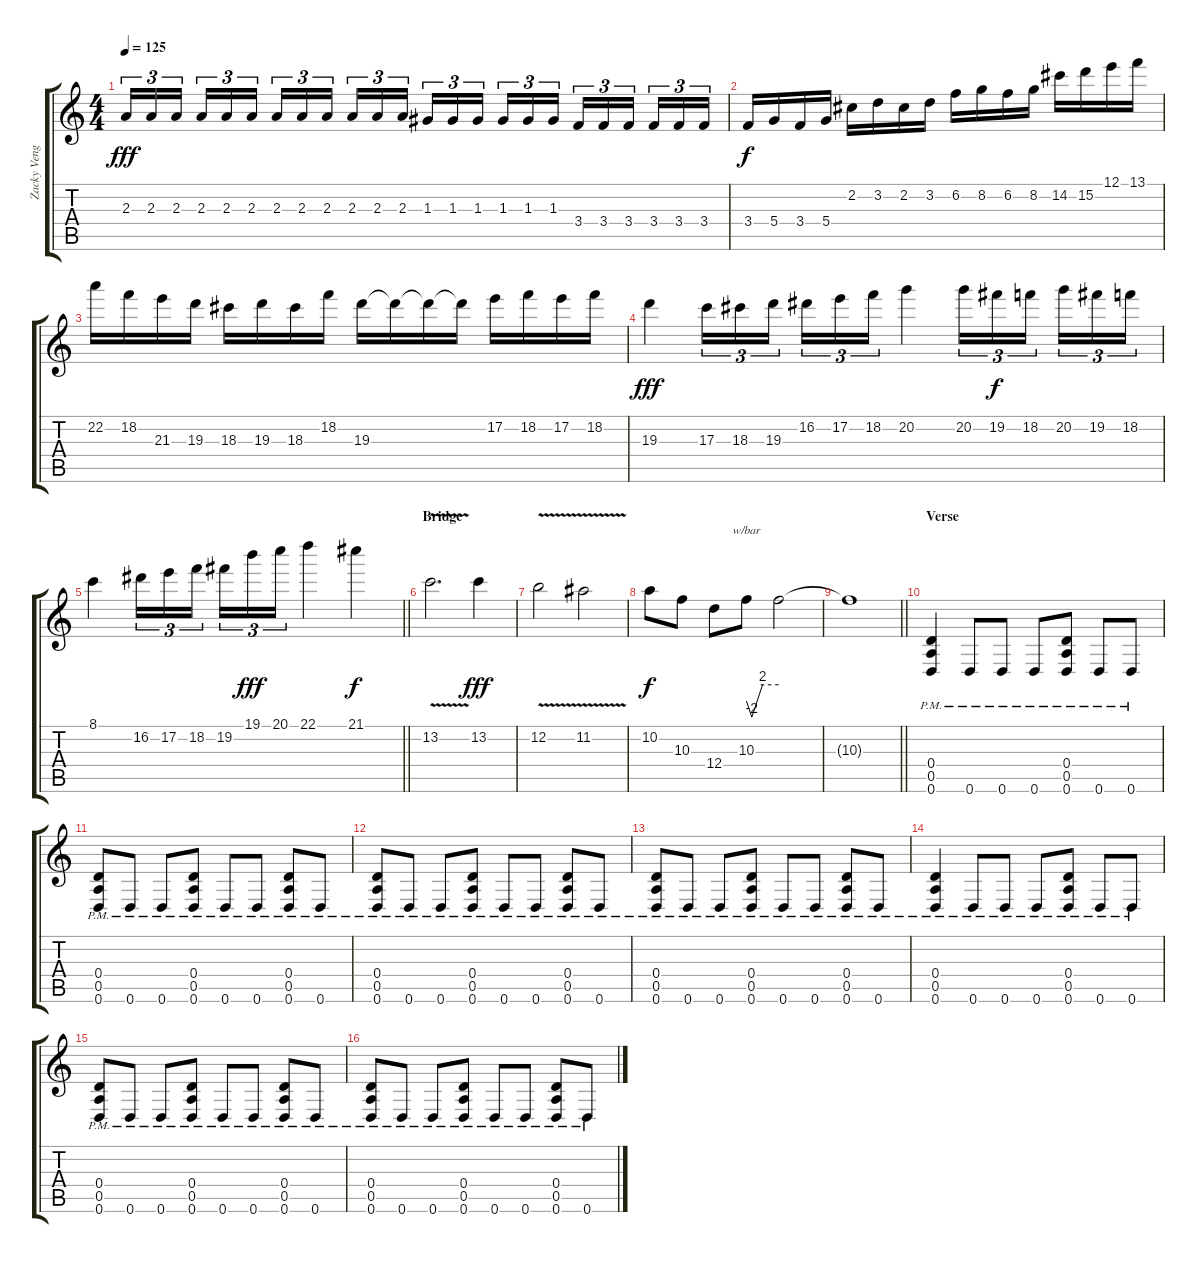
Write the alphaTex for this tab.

\track ("Zacky Vengeance" "Zacky Veng") {instrument distortionguitar}
\staff {score tabs}
\tuning (E4 B3 G3 D3 A2 D2) {hide}
\ts (4 4)
\tempo 125
\clef g2
\ks c
2.3.16{tu (3 2) dy fff} 2.3.16{tu (3 2)} 2.3.16{tu (3 2) beam splitsecondary} 2.3.16{tu (3 2)} 2.3.16{tu (3 2)} 2.3.16{tu (3 2)} 2.3.16{tu (3 2)} 2.3.16{tu (3 2)} 2.3.16{tu (3 2) beam splitsecondary} 2.3.16{tu (3 2)} 2.3.16{tu (3 2)} 2.3.16{tu (3 2)} 1.3.16{tu (3 2)} 1.3.16{tu (3 2)} 1.3.16{tu (3 2) beam splitsecondary} 1.3.16{tu (3 2)} 1.3.16{tu (3 2)} 1.3.16{tu (3 2)} 3.4.16{tu (3 2)} 3.4.16{tu (3 2)} 3.4.16{tu (3 2) beam splitsecondary} 3.4.16{tu (3 2)} 3.4.16{tu (3 2)} 3.4.16{tu (3 2)} |
3.4.16{dy f} 5.4.16 3.4.16 5.4.16 2.2.16 3.2.16 2.2.16 3.2.16 6.2.16 8.2.16 6.2.16 8.2.16 14.2.16 15.2.16 12.1.16 13.1.16 |
22.2.16 18.2.16 21.3.16 19.3.16 18.3.16 19.3.16 18.3.16 18.2.16 19.3.16 19.3{t}.16 19.3{t}.16 19.3{t}.16 17.2.16 18.2.16 17.2.16 18.2.16 |
19.3.4{dy fff} 17.3.16{tu (3 2)} 18.3.16{tu (3 2)} 19.3.16{tu (3 2) beam splitsecondary} 16.2.16{tu (3 2)} 17.2.16{tu (3 2)} 18.2.16{tu (3 2)} 20.2.4 20.2.16{tu (3 2)} 19.2.16{tu (3 2) dy f} 18.2.16{tu (3 2) beam splitsecondary} 20.2.16{tu (3 2)} 19.2.16{tu (3 2)} 18.2.16{tu (3 2)} |
\barLineRight lightlight
8.1.4 16.2.16{tu (3 2)} 17.2.16{tu (3 2)} 18.2.16{tu (3 2) beam splitsecondary} 19.2.16{tu (3 2)} 19.1.16{tu (3 2) dy fff} 20.1.16{tu (3 2)} 22.1.4 21.1.4{dy f} |
\section ("" "Bridge")
13.2{v}.2{d} 13.2.4{dy fff} |
12.2{v}.2 11.2{v}.2 |
10.2.8{dy f} 10.3.8 12.4.8 10.3.8{tbe (custom default 0 0 10 -8 30 8 60 8)} 10.3{t}.2 |
\barLineRight lightlight
10.3{t}.1 |
\section ("" "Verse")
(0.4 0.5 0.6{pm}).4 0.6{pm}.8 0.6{pm}.8 0.6{pm}.8 (0.4 0.5 0.6{pm}).8 0.6{pm}.8 0.6{pm}.8 |
(0.4 0.5 0.6{pm}).8 0.6{pm}.8 0.6{pm}.8 (0.4 0.5 0.6{pm}).8 0.6{pm}.8 0.6{pm}.8 (0.4 0.5 0.6{pm}).8 0.6{pm}.8 |
(0.4 0.5 0.6{pm}).8 0.6{pm}.8 0.6{pm}.8 (0.4 0.5 0.6{pm}).8 0.6{pm}.8 0.6{pm}.8 (0.4 0.5 0.6{pm}).8 0.6{pm}.8 |
(0.4 0.5 0.6{pm}).8 0.6{pm}.8 0.6{pm}.8 (0.4 0.5 0.6{pm}).8 0.6{pm}.8 0.6{pm}.8 (0.4 0.5 0.6{pm}).8 0.6{pm}.8 |
(0.4 0.5 0.6{pm}).4 0.6{pm}.8 0.6{pm}.8 0.6{pm}.8 (0.4 0.5 0.6{pm}).8 0.6{pm}.8 0.6{pm}.8 |
(0.4 0.5 0.6{pm}).8 0.6{pm}.8 0.6{pm}.8 (0.4 0.5 0.6{pm}).8 0.6{pm}.8 0.6{pm}.8 (0.4 0.5 0.6{pm}).8 0.6{pm}.8 |
(0.4 0.5 0.6{pm}).8 0.6{pm}.8 0.6{pm}.8 (0.4 0.5 0.6{pm}).8 0.6{pm}.8 0.6{pm}.8 (0.4 0.5 0.6{pm}).8 0.6{pm}.8
